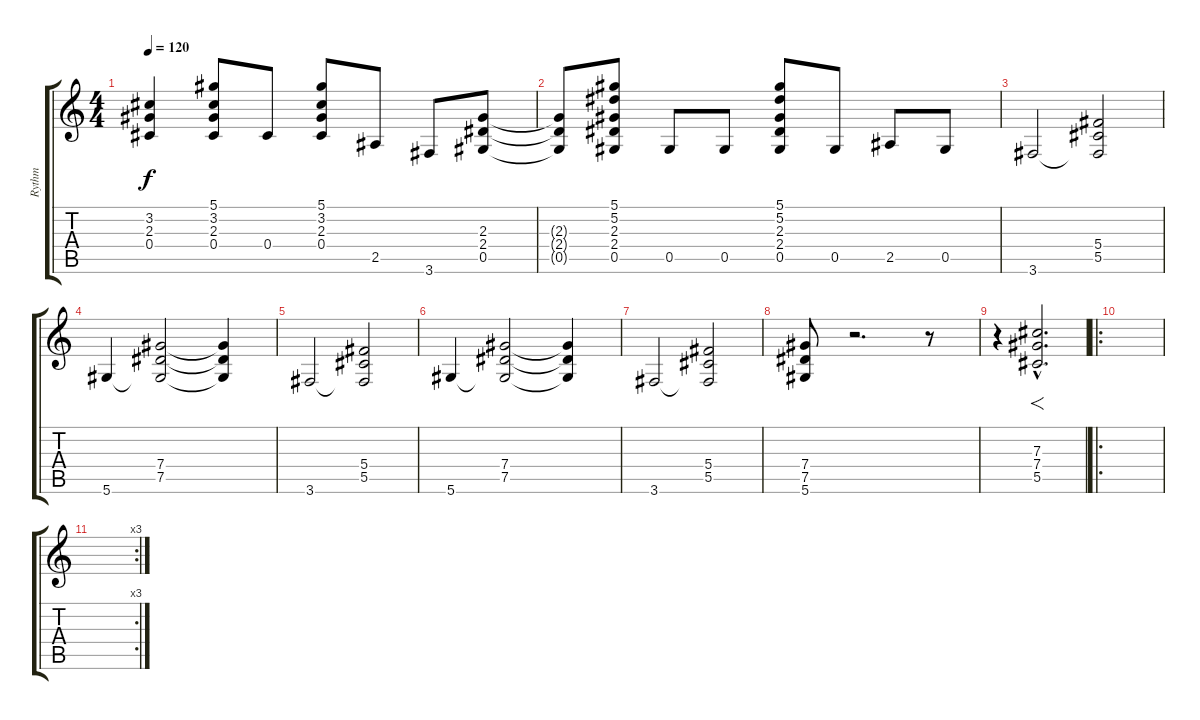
\track ("Rythm" "Rythm") {instrument distortionguitar}
\staff {score tabs}
\tuning (Eb4 Bb3 Gb3 Db3 Ab2 Eb2) {hide}
\ts (4 4)
\tempo 120
\clef g2
\ks c
(3.2 2.3 0.4).4{dy f instrument distortionguitar} (5.1 3.2 2.3 0.4).8 0.4.8{instrument electricguitarmuted} (5.1 3.2 2.3 0.4).8{instrument distortionguitar} 2.5.8 3.6.8{instrument electricguitarmuted} (2.3 2.4 0.5).8{instrument distortionguitar} |
(2.3{t} 2.4{t} 0.5{t}).8 (5.1 5.2 2.3 2.4 0.5).8 0.5.8{instrument electricguitarmuted} 0.5.8{instrument electricguitarmuted} (5.1 5.2 2.3 2.4 0.5).8{instrument distortionguitar} 0.5.8{instrument electricguitarmuted} 2.5.8{instrument distortionguitar} 0.5.8{instrument electricguitarmuted} |
3.6.2{instrument distortionguitar} (5.4 5.5 3.6{t}).2 |
5.6.4 (7.4 7.5 5.6{t}).2 (7.4{t} 7.5{t} 5.6{t}).4 |
3.6.2 (5.4 5.5 3.6{t}).2 |
5.6.4 (7.4 7.5 5.6{t}).2 (7.4{t} 7.5{t} 5.6{t}).4 |
3.6.2 (5.4 5.5 3.6{t}).2 |
(7.4 7.5 5.6).8 r.2{d} r.8 |
r.4 (7.3{hac} 7.4{hac} 5.5{hac}).2{f d} |
\ro
|
\rc 3
